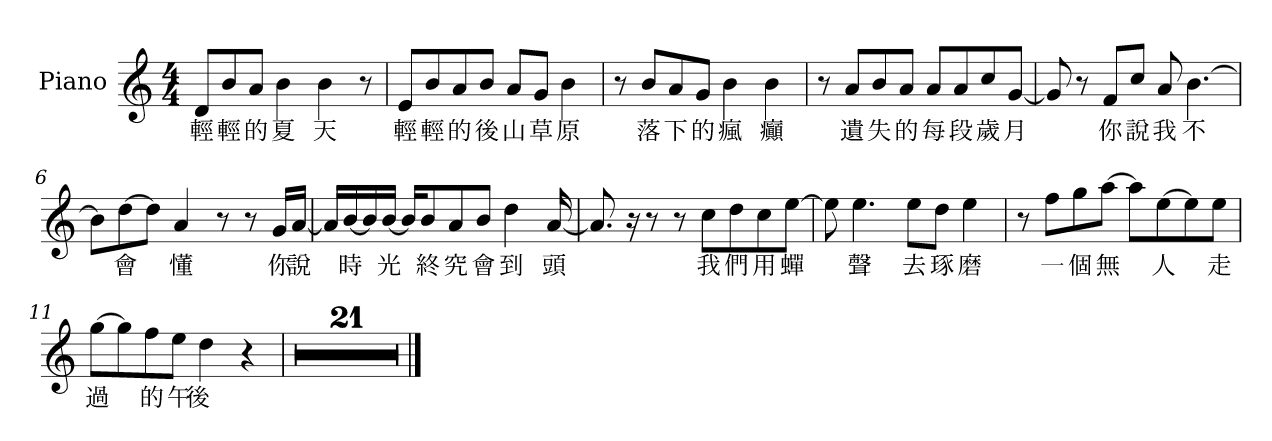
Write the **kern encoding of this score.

**kern	**text
*part1	*part1
*staff1	*staff1
*I"Piano	*
*I'Pno.	*
*clefG2	*
*k[]	*
*M4/4	*
=1	=1
!	!LO:LY:b
8d/L	輕
!	!LO:LY:b
8b/	輕
!	!LO:LY:b
8a/J	的
!	!LO:LY:b
4b\	夏
!	!LO:LY:b
4b\	天
8r	.
=2	=2
!	!LO:LY:b
8e/L	輕
!	!LO:LY:b
8b/	輕
!	!LO:LY:b
8a/	的
!	!LO:LY:b
8b/J	後
!	!LO:LY:b
8a/L	山
!	!LO:LY:b
8g/J	草
!	!LO:LY:b
4b\	原
=3	=3
8r	.
!	!LO:LY:b
8b/L	落
!	!LO:LY:b
8a/	下
!	!LO:LY:b
8g/J	的
!	!LO:LY:b
4b\	瘋
!	!LO:LY:b
4b\	癲
=4	=4
8r	.
!	!LO:LY:b
8a/L	遺
!	!LO:LY:b
8b/	失
!	!LO:LY:b
8a/J	的
!	!LO:LY:b
8a/L	每
!	!LO:LY:b
8a/	段
!	!LO:LY:b
8cc/	歲
!	!LO:LY:b
[8g/J	月
!!LO:LB:g=z
=5	=5
8g/]	.
8r	.
!	!LO:LY:b
8f/L	你
!	!LO:LY:b
8cc/J	說
!	!LO:LY:b
8a/	我
!	!LO:LY:b
[4.b\	不
=6	=6
8b\L]	.
!	!LO:LY:b
[8dd\	會
8dd\J]	.
!	!LO:LY:b
4a/	懂
8r	.
8r	.
!	!LO:LY:b
16g/LL	你
!	!LO:LY:b
[16a/JJ	說
=7	=7
16a/LL]	.
!	!LO:LY:b
[16b/	時
16b/]	.
!	!LO:LY:b
[16b/JJ	光
16b/KL]	.
!	!LO:LY:b
8b/	終
!	!LO:LY:b
8a/	究
!	!LO:LY:b
8b/J	會
!	!LO:LY:b
4dd\	到
!	!LO:LY:b
[16a/	頭
=8	=8
8.a/]	.
16r	.
8r	.
8r	.
!	!LO:LY:b
8cc\L	我
!	!LO:LY:b
8dd\	們
!	!LO:LY:b
8cc\	用
!	!LO:LY:b
[8ee\J	蟬
!!LO:LB:g=z
=9	=9
8ee\]	.
!	!LO:LY:b
4.ee\	聲
!	!LO:LY:b
8ee\L	去
!	!LO:LY:b
8dd\J	琢
!	!LO:LY:b
4ee\	磨
=10	=10
8r	.
!	!LO:LY:b
8ff\L	一
!	!LO:LY:b
8gg\	個
!	!LO:LY:b
[8aa\J	無
8aa\L]	.
!	!LO:LY:b
[8ee\	人
8ee\]	.
!	!LO:LY:b
8ee\J	走
=11	=11
!	!LO:LY:b
[8gg\L	過
8gg\]	.
!	!LO:LY:b
8ff\	的
!	!LO:LY:b
8ee\J	午
!	!LO:LY:b
4dd\	後
4r	.
=12	=12
1r	.
!!LO:LB:g=z
=13	=13
1r	.
=14	=14
1r	.
=15	=15
1r	.
=16	=16
1r	.
!!LO:LB:g=z
=17	=17
1r	.
=18	=18
1r	.
=19	=19
1r	.
=20	=20
1r	.
!!LO:LB:g=z
=21	=21
1r	.
=22	=22
1r	.
=23	=23
1r	.
=24	=24
1r	.
!!LO:LB:g=z
=25	=25
1r	.
=26	=26
1r	.
=27	=27
1r	.
=28	=28
1r	.
!!LO:LB:g=z
=29	=29
1r	.
=30	=30
1r	.
=31	=31
1r	.
=32	=32
1r	.
==	==
*-	*-
